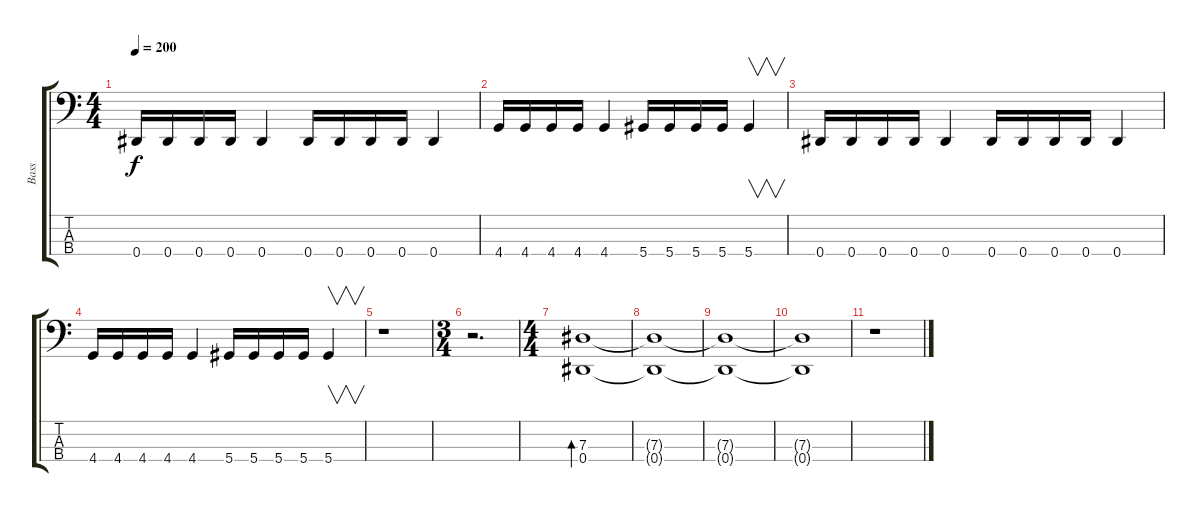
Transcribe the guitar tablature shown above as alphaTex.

\track ("Bass" "Bass") {instrument electricbasspick}
\staff {score tabs}
\tuning (Gb2 Db2 Ab1 Eb1) {hide}
\ts (4 4)
\tempo 200
\clef f4
\ks c
0.4.16{dy f} 0.4.16 0.4.16 0.4.16 0.4.4 0.4.16 0.4.16 0.4.16 0.4.16 0.4.4 |
4.4.16 4.4.16 4.4.16 4.4.16 4.4.4 5.4.16 5.4.16 5.4.16 5.4.16 5.4.4{v} |
0.4.16 0.4.16 0.4.16 0.4.16 0.4.4 0.4.16 0.4.16 0.4.16 0.4.16 0.4.4 |
4.4.16 4.4.16 4.4.16 4.4.16 4.4.4 5.4.16 5.4.16 5.4.16 5.4.16 5.4.4{v} |
r.1 |
\ts (3 4)
r.2{d} |
\ts (4 4)
(7.3 0.4).1{bd 480} |
(7.3{t} 0.4{t}).1 |
(7.3{t} 0.4{t}).1 |
(7.3{t} 0.4{t}).1 |
r.1
